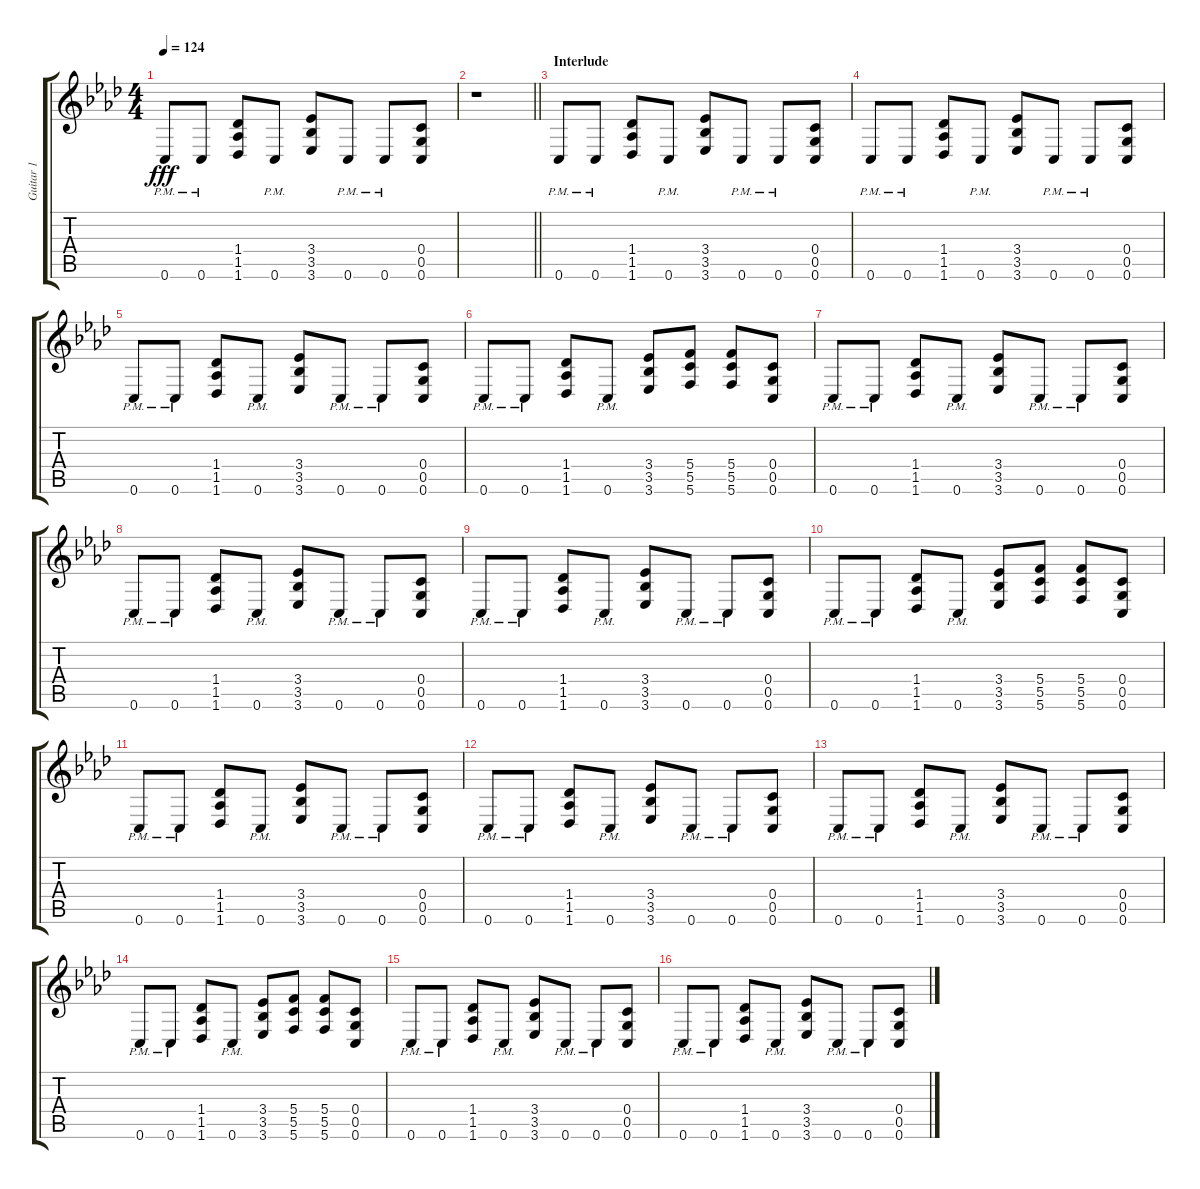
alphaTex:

\track ("Guitar 1" "Guitar 1") {instrument acousticguitarsteel}
\staff {score tabs}
\tuning (D4 A3 F3 C3 G2 C2) {hide}
\ts (4 4)
\tempo 124
\clef g2
\ks ab
0.6{pm}.8{dy fff} 0.6{pm}.8 (1.4 1.5 1.6).8 0.6{pm}.8 (3.4 3.5 3.6).8 0.6{pm}.8 0.6{pm}.8 (0.4 0.5 0.6).8 |
\barLineRight lightlight
r.1 |
\section ("" "Interlude")
0.6{pm}.8 0.6{pm}.8 (1.4 1.5 1.6).8 0.6{pm}.8 (3.4 3.5 3.6).8 0.6{pm}.8 0.6{pm}.8 (0.4 0.5 0.6).8 |
0.6{pm}.8 0.6{pm}.8 (1.4 1.5 1.6).8 0.6{pm}.8 (3.4 3.5 3.6).8 0.6{pm}.8 0.6{pm}.8 (0.4 0.5 0.6).8 |
0.6{pm}.8 0.6{pm}.8 (1.4 1.5 1.6).8 0.6{pm}.8 (3.4 3.5 3.6).8 0.6{pm}.8 0.6{pm}.8 (0.4 0.5 0.6).8 |
0.6{pm}.8 0.6{pm}.8 (1.4 1.5 1.6).8 0.6{pm}.8 (3.4 3.5 3.6).8 (5.4 5.5 5.6).8 (5.4 5.5 5.6).8 (0.4 0.5 0.6).8 |
0.6{pm}.8 0.6{pm}.8 (1.4 1.5 1.6).8 0.6{pm}.8 (3.4 3.5 3.6).8 0.6{pm}.8 0.6{pm}.8 (0.4 0.5 0.6).8 |
0.6{pm}.8 0.6{pm}.8 (1.4 1.5 1.6).8 0.6{pm}.8 (3.4 3.5 3.6).8 0.6{pm}.8 0.6{pm}.8 (0.4 0.5 0.6).8 |
0.6{pm}.8 0.6{pm}.8 (1.4 1.5 1.6).8 0.6{pm}.8 (3.4 3.5 3.6).8 0.6{pm}.8 0.6{pm}.8 (0.4 0.5 0.6).8 |
0.6{pm}.8 0.6{pm}.8 (1.4 1.5 1.6).8 0.6{pm}.8 (3.4 3.5 3.6).8 (5.4 5.5 5.6).8 (5.4 5.5 5.6).8 (0.4 0.5 0.6).8 |
0.6{pm}.8 0.6{pm}.8 (1.4 1.5 1.6).8 0.6{pm}.8 (3.4 3.5 3.6).8 0.6{pm}.8 0.6{pm}.8 (0.4 0.5 0.6).8 |
0.6{pm}.8 0.6{pm}.8 (1.4 1.5 1.6).8 0.6{pm}.8 (3.4 3.5 3.6).8 0.6{pm}.8 0.6{pm}.8 (0.4 0.5 0.6).8 |
0.6{pm}.8 0.6{pm}.8 (1.4 1.5 1.6).8 0.6{pm}.8 (3.4 3.5 3.6).8 0.6{pm}.8 0.6{pm}.8 (0.4 0.5 0.6).8 |
0.6{pm}.8 0.6{pm}.8 (1.4 1.5 1.6).8 0.6{pm}.8 (3.4 3.5 3.6).8 (5.4 5.5 5.6).8 (5.4 5.5 5.6).8 (0.4 0.5 0.6).8 |
0.6{pm}.8 0.6{pm}.8 (1.4 1.5 1.6).8 0.6{pm}.8 (3.4 3.5 3.6).8 0.6{pm}.8 0.6{pm}.8 (0.4 0.5 0.6).8 |
0.6{pm}.8 0.6{pm}.8 (1.4 1.5 1.6).8 0.6{pm}.8 (3.4 3.5 3.6).8 0.6{pm}.8 0.6{pm}.8 (0.4 0.5 0.6).8
